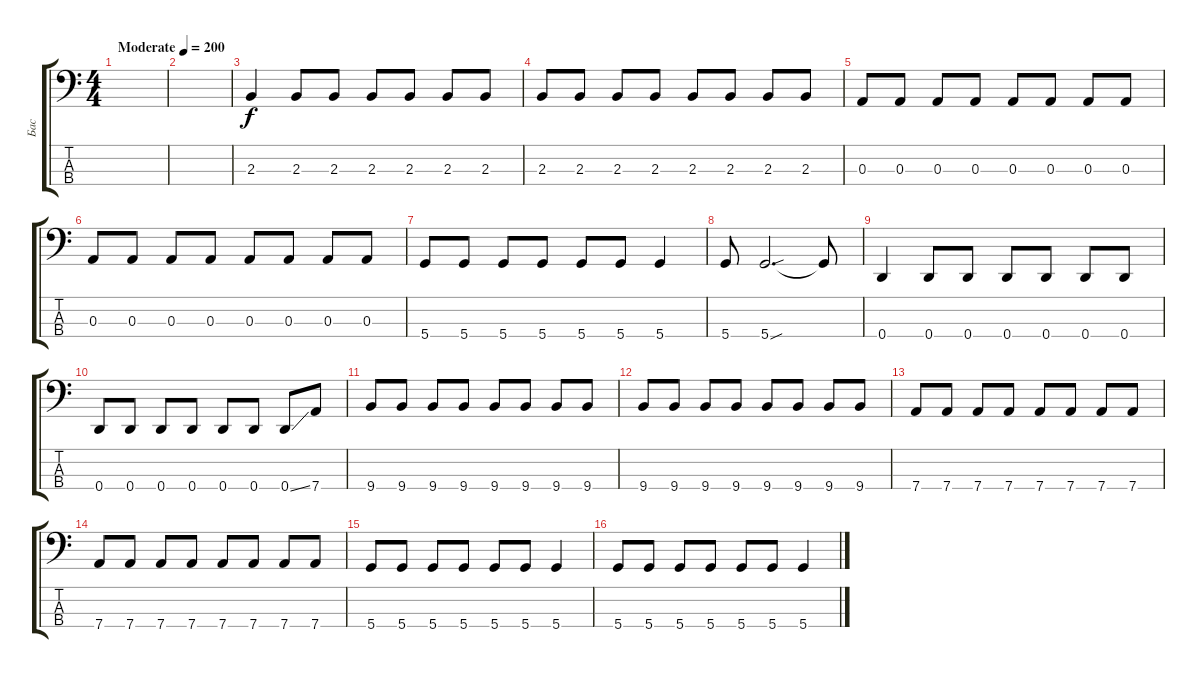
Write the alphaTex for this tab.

\track ("Бас" "Бас") {instrument electricbassfinger}
\staff {score tabs}
\tuning (G2 D2 A1 D1) {hide}
\ts (4 4)
\tempo (200 "Moderate")
\clef f4
\ks c
|
|
2.3.4 2.3.8 2.3.8 2.3.8 2.3.8 2.3.8 2.3.8 |
2.3.8 2.3.8 2.3.8 2.3.8 2.3.8 2.3.8 2.3.8 2.3.8 |
0.3.8 0.3.8 0.3.8 0.3.8 0.3.8 0.3.8 0.3.8 0.3.8 |
0.3.8 0.3.8 0.3.8 0.3.8 0.3.8 0.3.8 0.3.8 0.3.8 |
5.4.8 5.4.8 5.4.8 5.4.8 5.4.8 5.4.8 5.4.4 |
5.4.8 5.4{sou}.2{d} 5.4{t}.8 |
0.4.4 0.4.8 0.4.8 0.4.8 0.4.8 0.4.8 0.4.8 |
0.4.8 0.4.8 0.4.8 0.4.8 0.4.8 0.4.8 0.4{ss}.8 7.4.8 |
9.4.8 9.4.8 9.4.8 9.4.8 9.4.8 9.4.8 9.4.8 9.4.8 |
9.4.8 9.4.8 9.4.8 9.4.8 9.4.8 9.4.8 9.4.8 9.4.8 |
7.4.8 7.4.8 7.4.8 7.4.8 7.4.8 7.4.8 7.4.8 7.4.8 |
7.4.8 7.4.8 7.4.8 7.4.8 7.4.8 7.4.8 7.4.8 7.4.8 |
5.4.8 5.4.8 5.4.8 5.4.8 5.4.8 5.4.8 5.4.4 |
5.4.8 5.4.8 5.4.8 5.4.8 5.4.8 5.4.8 5.4.4
